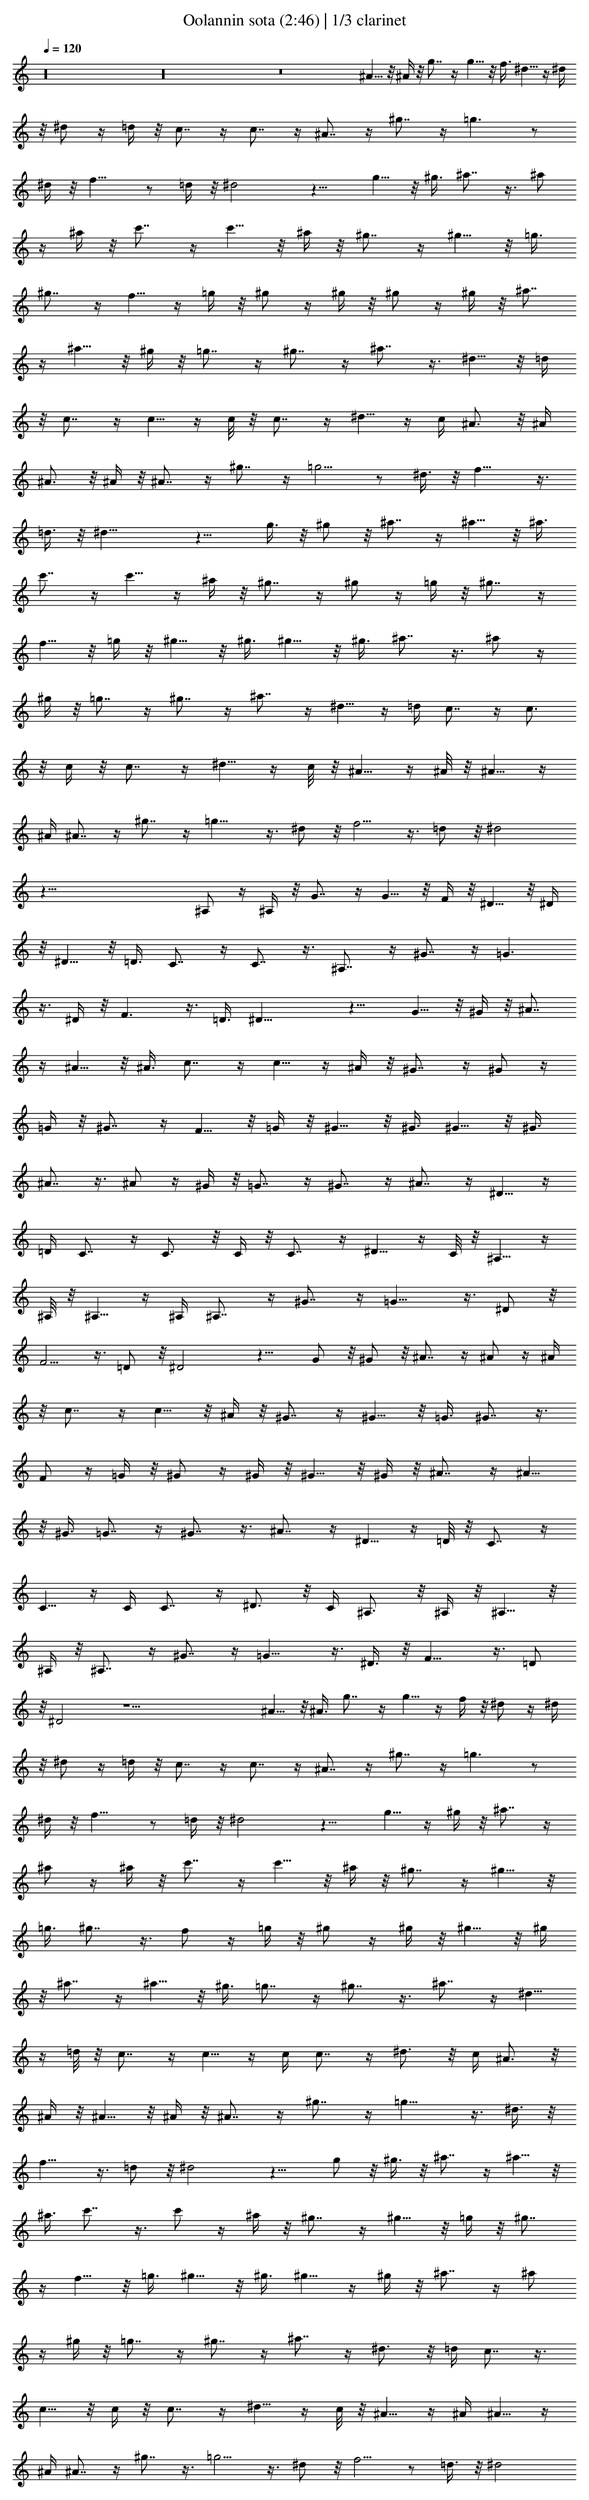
X:1
T:Oolannin sota (2:46) | 1/3 clarinet
L:1/4
Q:120
K:C
z16 z16 z8 ^A5/8 z/8 ^A/4 z/8 g7/8 z/4 g5/8 z/8 f3/8 ^d5/8 z/4 ^d/4
z/8 ^d/2 z/4 =d/4 z/8 c7/8 z/4 c7/8 z/4 ^A7/8 z/4 ^g7/8 z/4 =g3/2 z/2
^d/4 z/8 f11/8 z/2 =d/4 z/8 ^d2 z11/8 g5/8 z/8 ^g3/8 ^a7/8 z3/8 ^a/2
z/4 ^a/4 z/8 c'7/8 z/4 c'5/8 z/8 ^a/4 z/8 ^g7/8 z/4 ^g5/8 z/8 =g3/8
^g7/8 z/4 f5/8 z/4 =g/4 z/8 ^g/2 z/4 ^g/4 z/8 ^g/2 z/4 ^g/4 z/8 ^a7/8
z/4 ^a5/8 z/8 ^g/4 z/8 =g7/8 z/4 ^g7/8 z/4 ^a7/8 z3/8 ^d5/8 z/8 =d/4
z/8 c7/8 z/4 c5/8 z/4 c/8 z/8 c7/8 z/4 ^d5/8 z/4 c/4 ^A3/4 z/8 ^A/4
^A3/4 z/8 ^A/4 z/8 ^A7/8 z/4 ^g7/8 z/4 =g5/4 z/2 ^d3/8 z/8 f11/8 z3/8
=d3/8 z/8 ^d17/8 z11/8 g3/8 z/8 ^g/2 z/8 ^a7/8 z/4 ^a5/8 z/8 ^a3/8
c'7/8 z/4 c'5/8 z/4 ^a/4 z/8 ^g7/8 z/4 ^g/2 z/4 =g/4 z/8 ^g7/8 z/4
f5/8 z/8 =g/4 z/8 ^g5/8 z/8 ^g3/8 ^g5/8 z/8 ^g3/8 ^a7/8 z3/8 ^a/2 z/4
^g/4 z/8 =g7/8 z/4 ^g7/8 z/4 ^a7/8 z/4 ^d5/8 z/4 =d/4 c7/8 z/4 c3/4
z/8 c/4 z/8 c7/8 z/4 ^d5/8 z/4 c/8 z/8 ^A5/8 z/4 ^A/8 z/8 ^A5/8 z/4
^A/4 ^A7/8 z/4 ^g7/8 z/4 =g11/8 z3/8 ^d/2 z/8 f5/4 z3/8 =d/2 z/8 ^d2
z85/8 ^A,/2 z/4 ^A,/4 z/8 G7/8 z/4 G5/8 z/8 F/4 z/8 ^D5/8 z/8 ^D/4
z/8 ^D5/8 z/8 =D3/8 C7/8 z/4 C7/8 z3/8 ^A,7/8 z/4 ^G7/8 z/4 =G3/2
z3/8 ^D/4 z/8 F3/2 z3/8 =D3/8 ^D17/8 z11/8 G5/8 z/8 ^G/4 z/8 ^A7/8
z/4 ^A5/8 z/8 ^A3/8 c7/8 z/4 c5/8 z/4 ^A/4 z/8 ^G7/8 z/4 ^G/2 z/4
=G/4 z/8 ^G7/8 z/4 F5/8 z/8 =G/4 z/8 ^G5/8 z/8 ^G3/8 ^G5/8 z/8 ^G3/8
^A7/8 z3/8 ^A/2 z/4 ^G/4 z/8 =G7/8 z/4 ^G7/8 z/4 ^A7/8 z/4 ^D5/8 z/4
=D/4 C7/8 z/4 C3/4 z/8 C/4 z/8 C7/8 z/4 ^D5/8 z/4 C/8 z/8 ^A,5/8 z/4
^A,/8 z/8 ^A,5/8 z/4 ^A,/4 ^A,7/8 z/4 ^G7/8 z/4 =G11/8 z3/8 ^D/2 z/8
F5/4 z3/8 =D/2 z/8 ^D2 z11/8 G/2 z/8 ^G/2 z/8 ^A7/8 z/4 ^A/2 z/4 ^A/4
z/8 c7/8 z/4 c5/8 z/8 ^A/4 z/8 ^G7/8 z/4 ^G5/8 z/8 =G3/8 ^G7/8 z3/8
F/2 z/4 =G/4 z/8 ^G/2 z/4 ^G/4 z/8 ^G5/8 z/8 ^G/4 z/8 ^A7/8 z/4 ^A5/8
z/8 ^G3/8 =G7/8 z/4 ^G7/8 z3/8 ^A7/8 z/4 ^D5/8 z/4 =D/8 z/8 C7/8 z/4
C5/8 z/4 C/4 C7/8 z/4 ^D3/4 z/8 C/4 ^A,3/4 z/8 ^A,/4 z/8 ^A,5/8 z/8
^A,/4 z/8 ^A,7/8 z/4 ^G7/8 z/4 =G11/8 z3/8 ^D3/8 z/8 F11/8 z3/8 =D/2
z/8 ^D2 z21/2 ^A5/8 z/8 ^A3/8 g7/8 z/4 g5/8 z/4 f/4 z/8 ^d/2 z/4 ^d/4
z/8 ^d/2 z/4 =d/4 z/8 c7/8 z/4 c7/8 z/4 ^A7/8 z/4 ^g7/8 z/4 =g3/2 z/2
^d/4 z/8 f11/8 z/2 =d/4 z/8 ^d2 z11/8 g5/8 z/4 ^g/4 z/8 ^a7/8 z/4
^a/2 z/4 ^a/4 z/8 c'7/8 z/4 c'5/8 z/8 ^a/4 z/8 ^g7/8 z/4 ^g5/8 z/8
=g3/8 ^g7/8 z3/8 f/2 z/4 =g/4 z/8 ^g/2 z/4 ^g/4 z/8 ^g5/8 z/8 ^g/4
z/8 ^a7/8 z/4 ^a5/8 z/8 ^g3/8 =g7/8 z/4 ^g7/8 z3/8 ^a7/8 z/4 ^d5/8
z/4 =d/8 z/8 c7/8 z/4 c5/8 z/4 c/4 c7/8 z/4 ^d3/4 z/8 c/4 ^A3/4 z/8
^A/4 z/8 ^A5/8 z/8 ^A/4 z/8 ^A7/8 z/4 ^g7/8 z/4 =g11/8 z3/8 ^d3/8 z/8
f11/8 z3/8 =d/2 z/8 ^d2 z11/8 g/2 z/8 ^g3/8 z/8 ^a7/8 z/4 ^a5/8 z/8
^a3/8 c'7/8 z3/8 c'/2 z/4 ^a/4 z/8 ^g7/8 z/4 ^g5/8 z/8 =g/4 z/8 ^g7/8
z/4 f5/8 z/8 =g3/8 ^g5/8 z/8 ^g3/8 ^g5/8 z/4 ^g/4 z/8 ^a7/8 z/4 ^a/2
z/4 ^g/4 z/8 =g7/8 z/4 ^g7/8 z/4 ^a7/8 z/4 ^d3/4 z/8 =d/4 c7/8 z3/8
c5/8 z/8 c/4 z/8 c7/8 z/4 ^d5/8 z/4 c/8 z/8 ^A5/8 z/4 ^A/4 ^A5/8 z/4
^A/4 ^A7/8 z/4 ^g7/8 z3/8 =g5/4 z3/8 ^d/2 z/8 f5/4 z/2 =d3/8 z/8 ^d2
